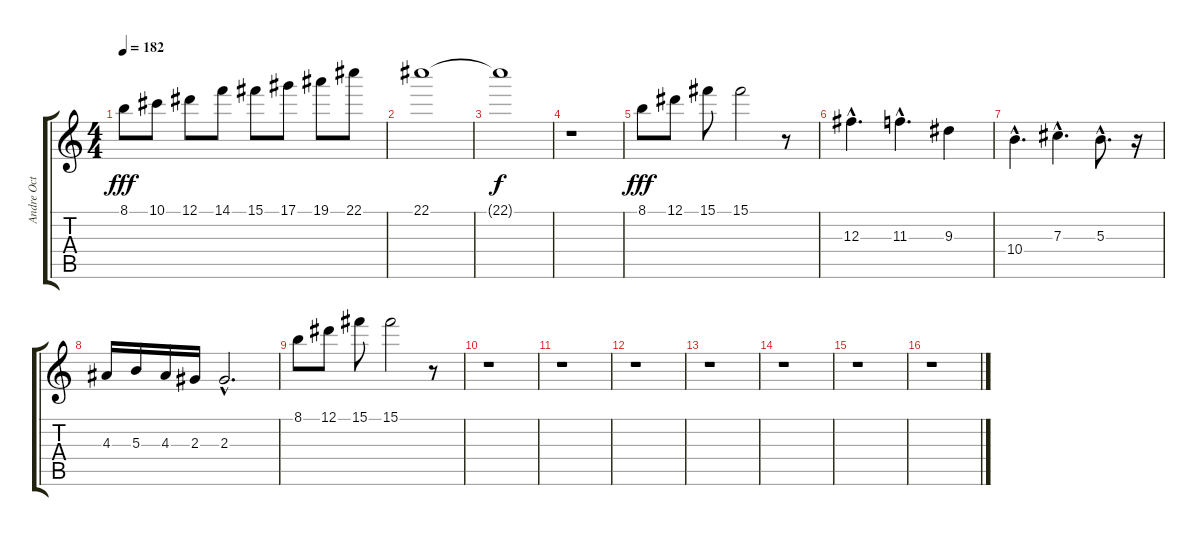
\track ("Andre Oct" "Andre Oct") {instrument contrabass}
\staff {score tabs}
\tuning (Eb4 Bb3 Gb3 Db3 Ab2 Eb2) {hide}
\ts (4 4)
\tempo 182
\clef g2
\ks c
8.1.8{dy fff} 10.1.8 12.1.8 14.1.8 15.1.8 17.1.8 19.1.8 22.1.8 |
22.1.1 |
22.1{t}.1{dy f} |
r.1 |
8.1.8{dy fff} 12.1.8 15.1.8 15.1.2 r.8 |
12.3{hac}.4{d} 11.3{hac}.4{d} 9.3.4 |
10.4{hac}.4{d} 7.3{hac}.4{d} 5.3{hac}.8{d} r.16 |
4.3.16 5.3.16 4.3.16 2.3.16 2.3{hac}.2{d} |
8.1.8 12.1.8 15.1.8 15.1.2 r.8 |
r.1 |
r.1 |
r.1 |
r.1 |
r.1 |
r.1 |
r.1
